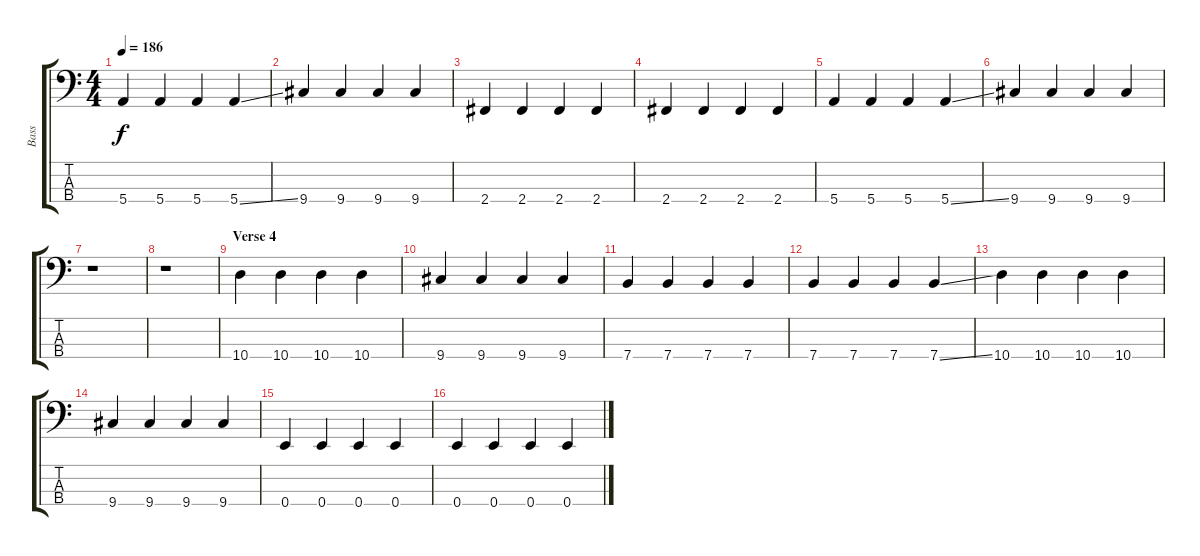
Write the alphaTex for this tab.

\track ("Bass" "Bass") {instrument electricbasspick}
\staff {score tabs}
\tuning (G2 D2 A1 E1) {hide}
\ts (4 4)
\tempo 186
\clef f4
\ks c
5.4.4{dy f} 5.4.4 5.4.4 5.4{ss}.4 |
9.4.4 9.4.4 9.4.4 9.4.4 |
2.4.4 2.4.4 2.4.4 2.4.4 |
2.4.4 2.4.4 2.4.4 2.4.4 |
5.4.4 5.4.4 5.4.4 5.4{ss}.4 |
9.4.4 9.4.4 9.4.4 9.4.4 |
r.1 |
r.1 |
\section ("" "Verse 4")
10.4.4 10.4.4 10.4.4 10.4.4 |
9.4.4 9.4.4 9.4.4 9.4.4 |
7.4.4 7.4.4 7.4.4 7.4.4 |
7.4.4 7.4.4 7.4.4 7.4{ss}.4 |
10.4.4 10.4.4 10.4.4 10.4.4 |
9.4.4 9.4.4 9.4.4 9.4.4 |
0.4.4 0.4.4 0.4.4 0.4.4 |
0.4.4 0.4.4 0.4.4 0.4.4
